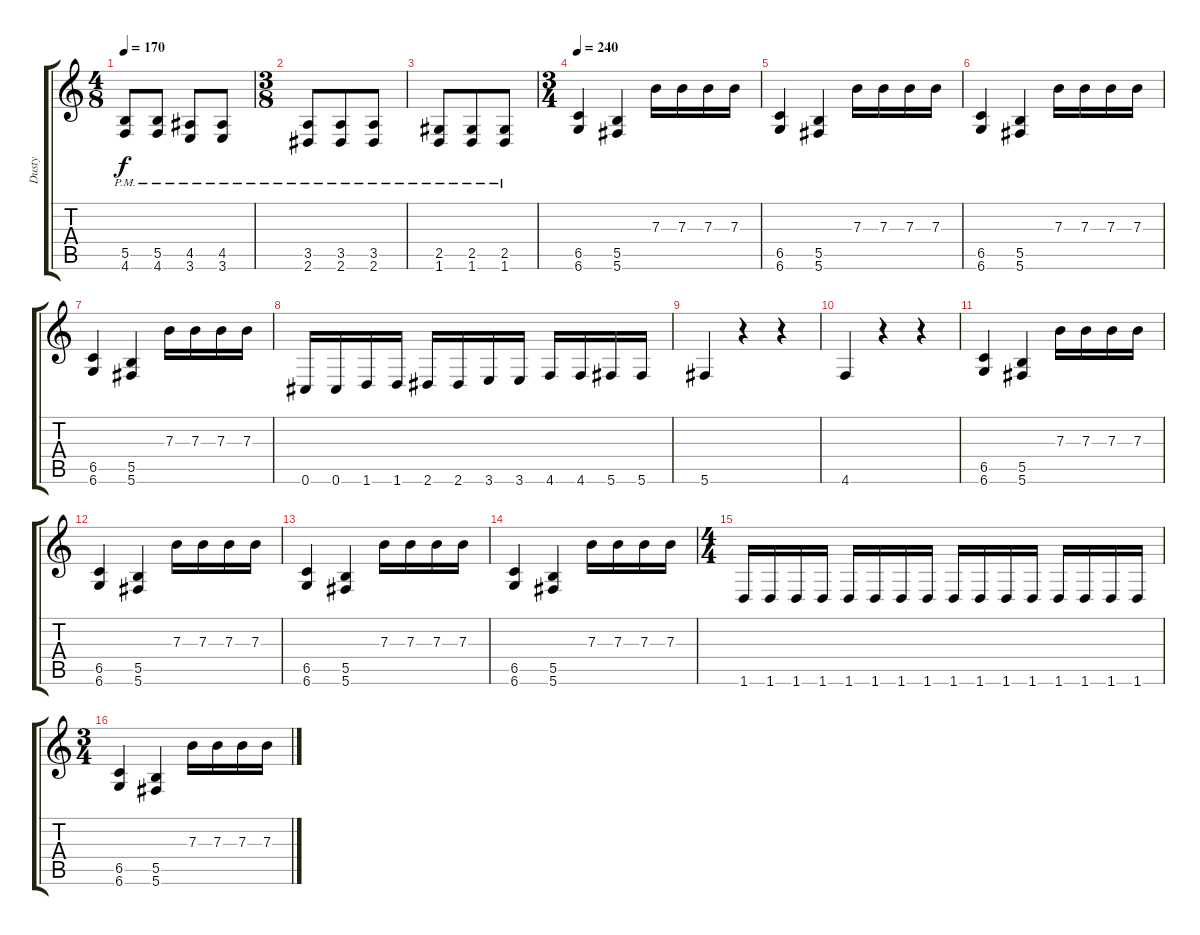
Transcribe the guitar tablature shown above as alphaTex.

\track ("Dusty" "Dusty") {instrument distortionguitar}
\staff {score tabs}
\tuning (Db4 Ab3 E3 B2 Gb2 Db2) {hide}
\ts (4 8)
\tempo 170
\clef g2
\ks c
(5.5{pm} 4.6{pm}).8{dy f beam merge} (5.5{pm} 4.6{pm}).8{beam split} (4.5{pm} 3.6{pm}).8{beam merge} (4.5{pm} 3.6{pm}).8 |
\ts (3 8)
(3.5{pm} 2.6{pm}).8{beam merge} (3.5{pm} 2.6{pm}).8{beam merge} (3.5{pm} 2.6{pm}).8 |
(2.5{pm} 1.6{pm}).8{beam merge} (2.5{pm} 1.6{pm}).8{beam merge} (2.5{pm} 1.6{pm}).8 |
\ts (3 4)
\tempo 240
(6.5 6.6).4 (5.5 5.6).4 7.3.16 7.3.16 7.3.16 7.3.16 |
(6.5 6.6).4 (5.5 5.6).4 7.3.16 7.3.16 7.3.16 7.3.16 |
(6.5 6.6).4 (5.5 5.6).4 7.3.16 7.3.16 7.3.16 7.3.16 |
(6.5 6.6).4 (5.5 5.6).4 7.3.16 7.3.16 7.3.16 7.3.16 |
0.6.16 0.6.16 1.6.16 1.6.16 2.6.16 2.6.16 3.6.16 3.6.16 4.6.16 4.6.16 5.6.16 5.6.16 |
5.6.4 r.4 r.4 |
4.6.4 r.4 r.4 |
(6.5 6.6).4 (5.5 5.6).4 7.3.16 7.3.16 7.3.16 7.3.16 |
(6.5 6.6).4 (5.5 5.6).4 7.3.16 7.3.16 7.3.16 7.3.16 |
(6.5 6.6).4 (5.5 5.6).4 7.3.16 7.3.16 7.3.16 7.3.16 |
(6.5 6.6).4 (5.5 5.6).4 7.3.16 7.3.16 7.3.16 7.3.16 |
\ts (4 4)
1.6.16 1.6.16 1.6.16 1.6.16 1.6.16 1.6.16 1.6.16 1.6.16 1.6.16 1.6.16 1.6.16 1.6.16 1.6.16 1.6.16 1.6.16 1.6.16 |
\ts (3 4)
(6.5 6.6).4 (5.5 5.6).4 7.3.16 7.3.16 7.3.16 7.3.16
